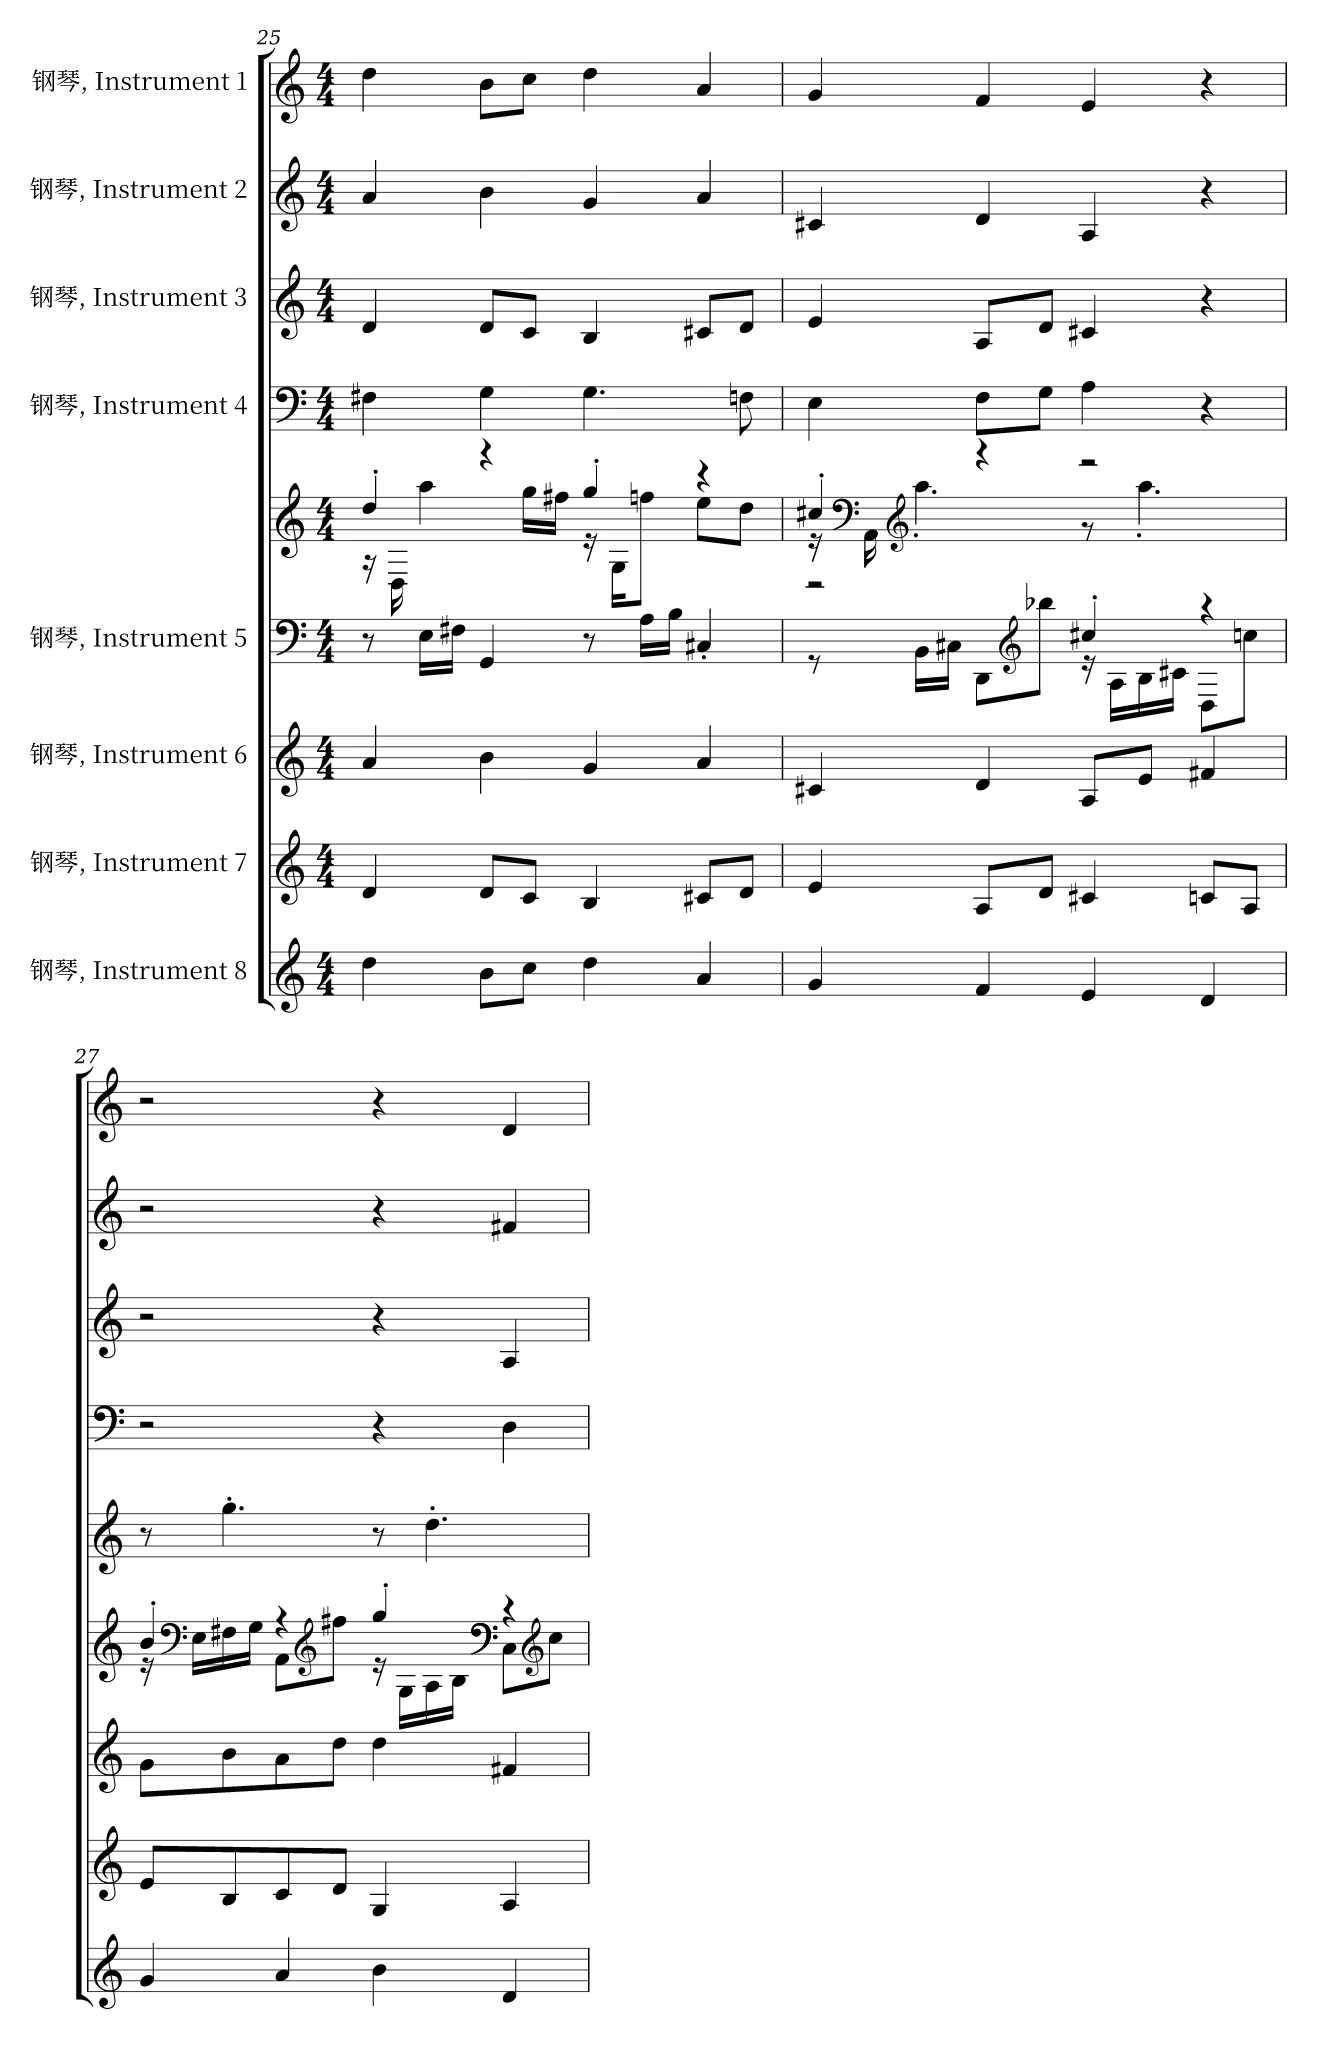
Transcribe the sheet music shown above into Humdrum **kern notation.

**kern	**kern	**kern	**kern	**kern	**kern	**kern	**kern	**kern
*part8	*part7	*part6	*part5	*part5	*part4	*part3	*part2	*part1
*staff9	*staff8	*staff7	*staff6	*staff5	*staff4	*staff3	*staff2	*staff1
*I"钢琴, Instrument 8	*I"钢琴, Instrument 7	*I"钢琴, Instrument 6	*I"钢琴, Instrument 5	*	*I"钢琴, Instrument 4	*I"钢琴, Instrument 3	*I"钢琴, Instrument 2	*I"钢琴, Instrument 1
!!LO:PB:g=z
*clefG2	*clefG2	*clefG2	*clefF4	*clefG2	*clefF4	*clefG2	*clefG2	*clefG2
*k[]	*k[]	*k[]	*k[]	*k[]	*k[]	*k[]	*k[]	*k[]
*M4/4	*M4/4	*M4/4	*M4/4	*M4/4	*M4/4	*M4/4	*M4/4	*M4/4
=25	=25	=25	=25	=25	=25	=25	=25	=25
*	*	*	*	*^	*	*	*	*
4dd\	4d/	4a/	8r	4dd'/	16r	4F#X\	4d/	4a/	4dd\
.	.	.	.	.	16D\	.	.	.	.
.	.	.	16E\LL	.	4aa\	.	.	.	.
.	.	.	16F#X\JJ	.	.	.	.	.	.
8b\L	8d/L	4b\	4GG/	4r	.	4G\	8d/L	4b\	8b\L
8cc\J	8c/J	.	.	.	16gg\LL	.	8c/J	.	8cc\J
.	.	.	.	.	16ff#X\JJ	.	.	.	.
4dd\	4B/	4g/	8r	4gg'/	16r	4.G\	4B/	4g/	4dd\
.	.	.	.	.	16G\KL	.	.	.	.
.	.	.	16A\LL	.	8ffn\J	.	.	.	.
.	.	.	16B\JJ	.	.	.	.	.	.
4a/	8c#X/L	4a/	4C#X'/	4r	8ee\L	.	8c#X/L	4a/	4a/
.	8d/J	.	.	.	8dd\J	8Fn\	8d/J	.	.
=26	=26	=26	=26	=26	=26	=26	=26	=26	=26
*	*	*	*^	*	*	*	*	*	*
4g/	4e/	4c#X/	2r	8r	4cc#X'/	16r	4E\	4e/	4c#X/	4g/
*	*	*	*	*	*clefF4	*	*	*	*	*
.	.	.	.	.	.	16AA\	.	.	.	.
*	*	*	*	*	*clefG2	*	*	*	*	*
.	.	.	.	16BB\LL	.	4.aa'\	.	.	.	.
.	.	.	.	16C#X\JJ	.	.	.	.	.	.
4f/	8A/L	4d/	.	8DD\L	4r	.	8F\L	8A/L	4d/	4f/
*	*	*	*clefG2	*	*	*	*	*	*	*
.	8d/J	.	.	8bb-X\J	.	.	8G\J	8d/J	.	.
4e/	4c#X/	8A/L	4cc#X'/	16r	2r	8r	4A\	4c#X/	4A/	4e/
.	.	.	.	16A\LL	.	.	.	.	.	.
.	.	8e/J	.	16B\	.	4.aa'\	.	.	.	.
.	.	.	.	16c#X\JJ	.	.	.	.	.	.
4d/	8cn/L	4f#X/	4r	8D\L	.	.	4r	4r	4r	4r
.	8A/J	.	.	8ccn\J	.	.	.	.	.	.
*	*	*	*	*	*v	*v	*	*	*	*
!!LO:PB:g=z
=27	=27	=27	=27	=27	=27	=27	=27	=27	=27
4g/	8e/L	8g\L	4b'/	16r	8r	2r	2r	2r	2r
*	*	*	*clefF4	*	*	*	*	*	*
.	.	.	.	16E\LL	.	.	.	.	.
.	8B/	8b\	.	16F#X\	4.gg'\	.	.	.	.
.	.	.	.	16G\JJ	.	.	.	.	.
4a/	8c/	8a\	4r	8AA\L	.	.	.	.	.
*	*	*	*clefG2	*	*	*	*	*	*
.	8d/J	8dd\J	.	8ff#X\J	.	.	.	.	.
4b\	4G/	4dd\	4gg'/	16r	8r	4r	4r	4r	4r
.	.	.	.	16G\LL	.	.	.	.	.
.	.	.	.	16A\	4.dd'\	.	.	.	.
.	.	.	.	16B\JJ	.	.	.	.	.
*	*	*	*clefF4	*	*	*	*	*	*
4d/	4A/	4f#X/	4r	8C\L	.	4D\	4A/	4f#X/	4d/
*	*	*	*clefG2	*	*	*	*	*	*
.	.	.	.	8cc\J	.	.	.	.	.
*	*	*	*v	*v	*	*	*	*	*
=	=	=	=	=	=	=	=	=
*-	*-	*-	*-	*-	*-	*-	*-	*-
